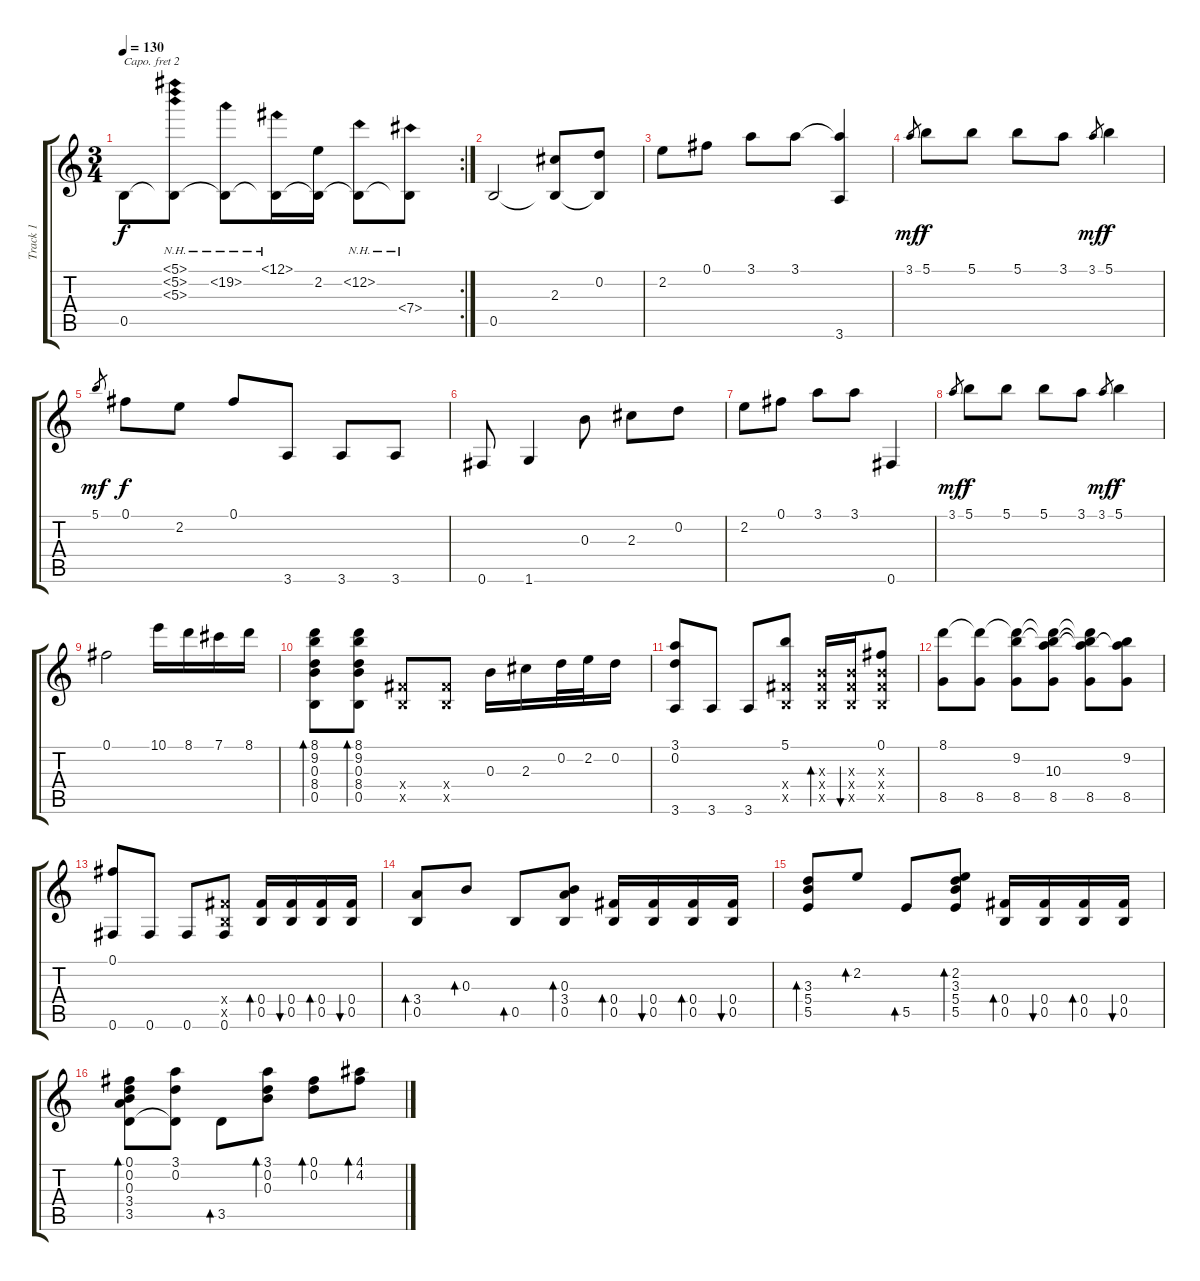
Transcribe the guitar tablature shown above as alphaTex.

\track ("Track 1" "Track 1") {instrument acousticguitarsteel}
\staff {score tabs}
\capo 2
\tuning (E4 C4 A3 E3 A2 E2) {hide}
\rc 2
\ts (3 4)
\tempo 130
\clef g2
\ks c
0.5.8{dy f} (5.1{nh} 5.2{nh} 5.3{nh} 0.5{t}).8 (19.2{nh} 0.5{t}).8 (12.1{nh} 0.5{t}).16 (2.2 0.5{t}).16 (12.2{nh} 0.5{t}).8 (7.4{nh} 0.5{t}).8 |
0.5.2 (2.3 0.5{t}).8 (0.2 0.5{t}).8 |
2.2.8 0.1.8 3.1.8 3.1.8 (3.1{t} 3.6).4 |
3.1.8{gr dy mf} 5.1.8{dy f} 5.1.8 5.1.8 3.1.8 3.1.8{gr dy mf} 5.1.4{dy f} |
5.1.8{gr dy mf} 0.1.8{dy f} 2.2.8 0.1.8 3.6.8 3.6.8 3.6.8 |
0.6.8 1.6.4 0.3.8 2.3.8 0.2.8 |
2.2.8 0.1.8 3.1.8 3.1.8 0.6.4 |
3.1.8{gr dy mf} 5.1.8{dy f} 5.1.8 5.1.8 3.1.8 3.1.8{gr dy mf} 5.1.4{dy f} |
0.1.2 10.1.16 8.1.16 7.1.16 8.1.16 |
(8.1 9.2 0.3 8.4 0.5).8{bd 60} (8.1 9.2 0.3 8.4 0.5).8{bd 60} (0.4{x} 0.5{x}).8 (0.4{x} 0.5{x}).8 0.3.16 2.3.16 0.2.32 2.2.32 0.2.16 |
(3.1 0.2 3.6).8 3.6.8 3.6.8 (5.1 0.4{x} 0.5{x}).8 (0.3{x} 0.4{x} 0.5{x}).16{bd 60} (0.3{x} 0.4{x} 0.5{x}).16{bu 60} (0.1 0.3{x} 0.4{x} 0.5{x}).8 |
(8.1 8.5).8 (8.1{t} 8.5).8 (8.1{t} 9.2 8.5).8 (8.1{t} 9.2{t} 10.3 8.5).8 (8.1{t} 9.2{t} 10.3{t} 8.5).8 (9.2 10.3{t} 8.5).8 |
(0.1 0.6).8 0.6.8 0.6.8 (0.4{x} 0.5{x} 0.6).8 (0.4 0.5).16{bd 60} (0.4 0.5).16{bu 60} (0.4 0.5).16{bd 60} (0.4 0.5).16{bu 60} |
(3.4 0.5).8{bd 60} 0.3.8{bd 60} 0.5.8{bd 60} (0.3 3.4 0.5).8{bd 60} (0.4 0.5).16{bd 60} (0.4 0.5).16{bu 60} (0.4 0.5).16{bd 60} (0.4 0.5).16{bu 60} |
(3.3 5.4 5.5).8{bd 60} 2.2.8{bd 60} 5.5.8{bd 60} (2.2 3.3 5.4 5.5).8{bd 60} (0.4 0.5).16{bd 60} (0.4 0.5).16{bu 60} (0.4 0.5).16{bd 60} (0.4 0.5).16{bu 60} |
(0.1 0.2 0.3 3.4 3.5).8{bd 60} (3.1 0.2 3.5{t}).8 3.5.8{bd 60} (3.1 0.2 0.3).8{bd 60} (0.1 0.2).8{bd 60} (4.1 4.2).8{bd 60}
